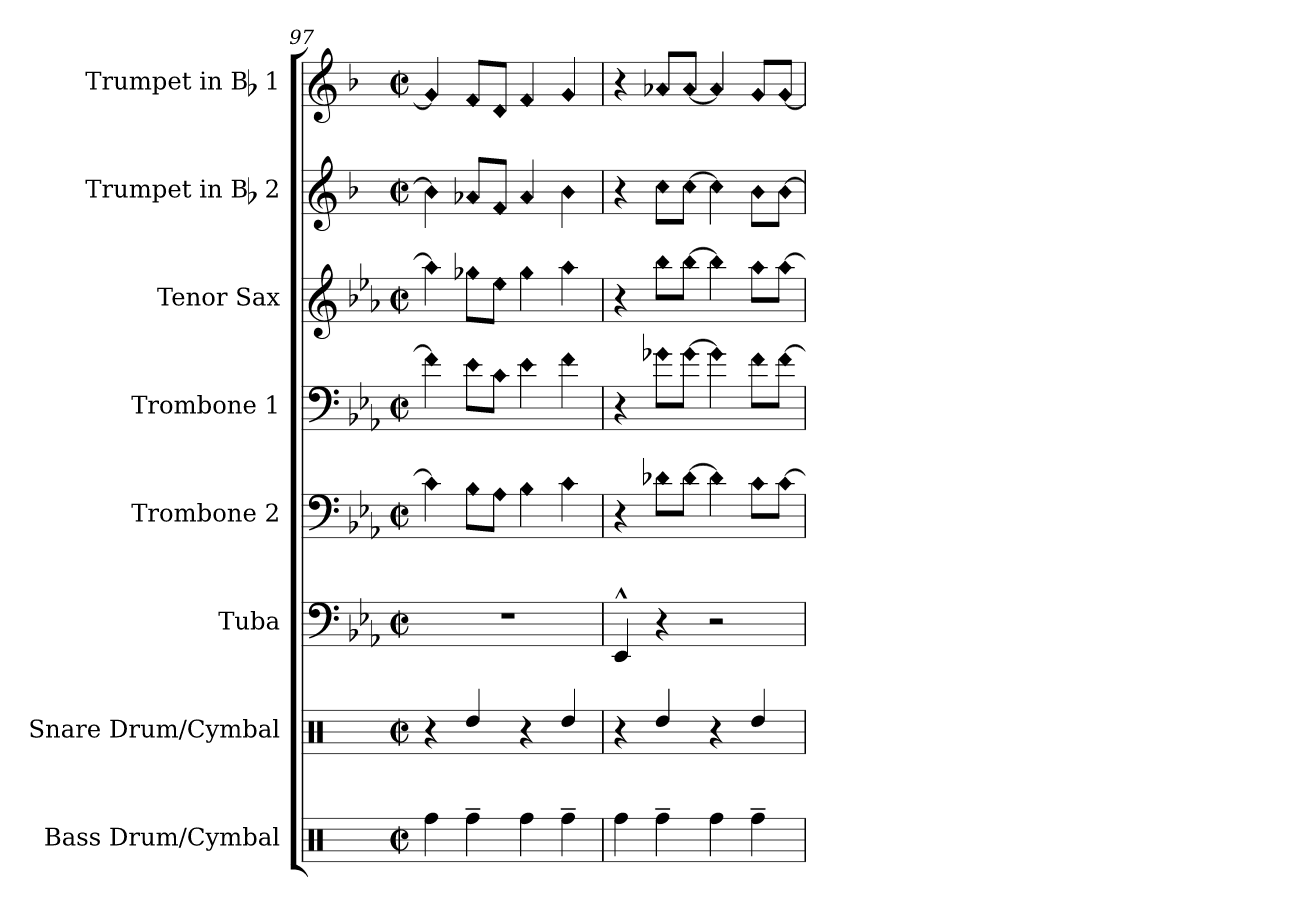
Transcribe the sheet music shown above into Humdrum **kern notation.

**kern	**kern	**kern	**kern	**kern	**kern	**kern	**kern
*part8	*part7	*part6	*part5	*part4	*part3	*part2	*part1
*staff8	*staff7	*staff6	*staff5	*staff4	*staff3	*staff2	*staff1
*I"Bass Drum/Cymbal	*I"Snare Drum/Cymbal	*I"Tuba	*I"Trombone 2	*I"Trombone 1	*I"Tenor Sax	*I"Trumpet in Bb 2	*I"Trumpet in Bb 1
*I'B.D./Cym	*I'S.D./Cym	*I'Tuba	*I'Tbn. 2	*I'Tbn. 1	*I'T. Sx.	*	*
*clefX	*clefX	*clefF4	*clefF4	*clefF4	*clefG2	*clefG2	*clefG2
*	*	*	*	*	*ITrd8c14	*ITrd1c2	*ITrd1c2
*k[]	*k[]	*k[b-e-a-]	*k[b-e-a-]	*k[b-e-a-]	*k[b-e-a-]	*k[b-e-a-]	*k[b-e-a-]
*C:	*C:	*E-:	*E-:	*E-:	*E-:	*E-:	*E-:
*M2/2	*M2/2	*M2/2	*M2/2	*M2/2	*M2/2	*M2/2	*M2/2
*met(c|)	*met(c|)	*met(c|)	*met(c|)	*met(c|)	*met(c|)	*met(c|)	*met(c|)
=97	=97	=97	=97	=97	=97	=97	=97
!	!	!	!LO:N:head=diamond	!LO:N:head=diamond	!LO:N:head=diamond	!LO:N:head=diamond	!LO:N:head=diamond
4Rffi\	4r	1r	4ci\]	4fi\]	4a-i\]	4a-i\]	4fi/]
!	!	!	!LO:N:head=diamond	!LO:N:head=diamond	!LO:N:head=diamond	!LO:N:head=diamond	!LO:N:head=diamond
4Rff~i\	4Rddi/	.	8B-i\L	8e-i\L	8g-Xi\L	8g-Xi/L	8e-i/L
!	!	!	!LO:N:head=diamond	!LO:N:head=diamond	!LO:N:head=diamond	!LO:N:head=diamond	!LO:N:head=diamond
.	.	.	8A-i\J	8ci\J	8e-i\J	8e-i/J	8ci/J
!	!	!	!LO:N:head=diamond	!LO:N:head=diamond	!LO:N:head=diamond	!LO:N:head=diamond	!LO:N:head=diamond
4Rffi\	4r	.	4B-i\	4e-i\	4g-i\	4g-i/	4e-i/
!	!	!	!LO:N:head=diamond	!LO:N:head=diamond	!LO:N:head=diamond	!LO:N:head=diamond	!LO:N:head=diamond
4Rff~i\	4Rddi/	.	4ci\	4fi\	4a-i\	4a-i\	4fi/
=98	=98	=98	=98	=98	=98	=98	=98
4Rffi\	4r	4EE-^^i/	4r	4r	4r	4r	4r
!	!	!	!LO:N:head=diamond	!LO:N:head=diamond	!LO:N:head=diamond	!LO:N:head=diamond	!LO:N:head=diamond
4Rff~i\	4Rddi/	4r	8d-Xi\L	8g-Xi\L	8b-i\L	8b-i\L	8g-Xi/L
!	!	!	!LO:N:head=diamond	!LO:N:head=diamond	!LO:N:head=diamond	!LO:N:head=diamond	!LO:N:head=diamond
.	.	.	[>8d-i\J	[>8g-i\J	[>8b-i\J	[>8b-i\J	[<8g-i/J
!	!	!	!LO:N:head=diamond	!LO:N:head=diamond	!LO:N:head=diamond	!LO:N:head=diamond	!LO:N:head=diamond
4Rffi\	4r	2r	4d-i\]	4g-i\]	4b-i\]	4b-i\]	4g-i/]
!	!	!	!LO:N:head=diamond	!LO:N:head=diamond	!LO:N:head=diamond	!LO:N:head=diamond	!LO:N:head=diamond
4Rff~i\	4Rddi/	.	8ci\L	8fi\L	8a-i\L	8a-i\L	8fi/L
!	!	!	!LO:N:head=diamond	!LO:N:head=diamond	!LO:N:head=diamond	!LO:N:head=diamond	!LO:N:head=diamond
.	.	.	[>8ci\J	[>8fi\J	[>8a-i\J	[>8a-i\J	[<8fi/J
=	=	=	=	=	=	=	=
*-	*-	*-	*-	*-	*-	*-	*-
